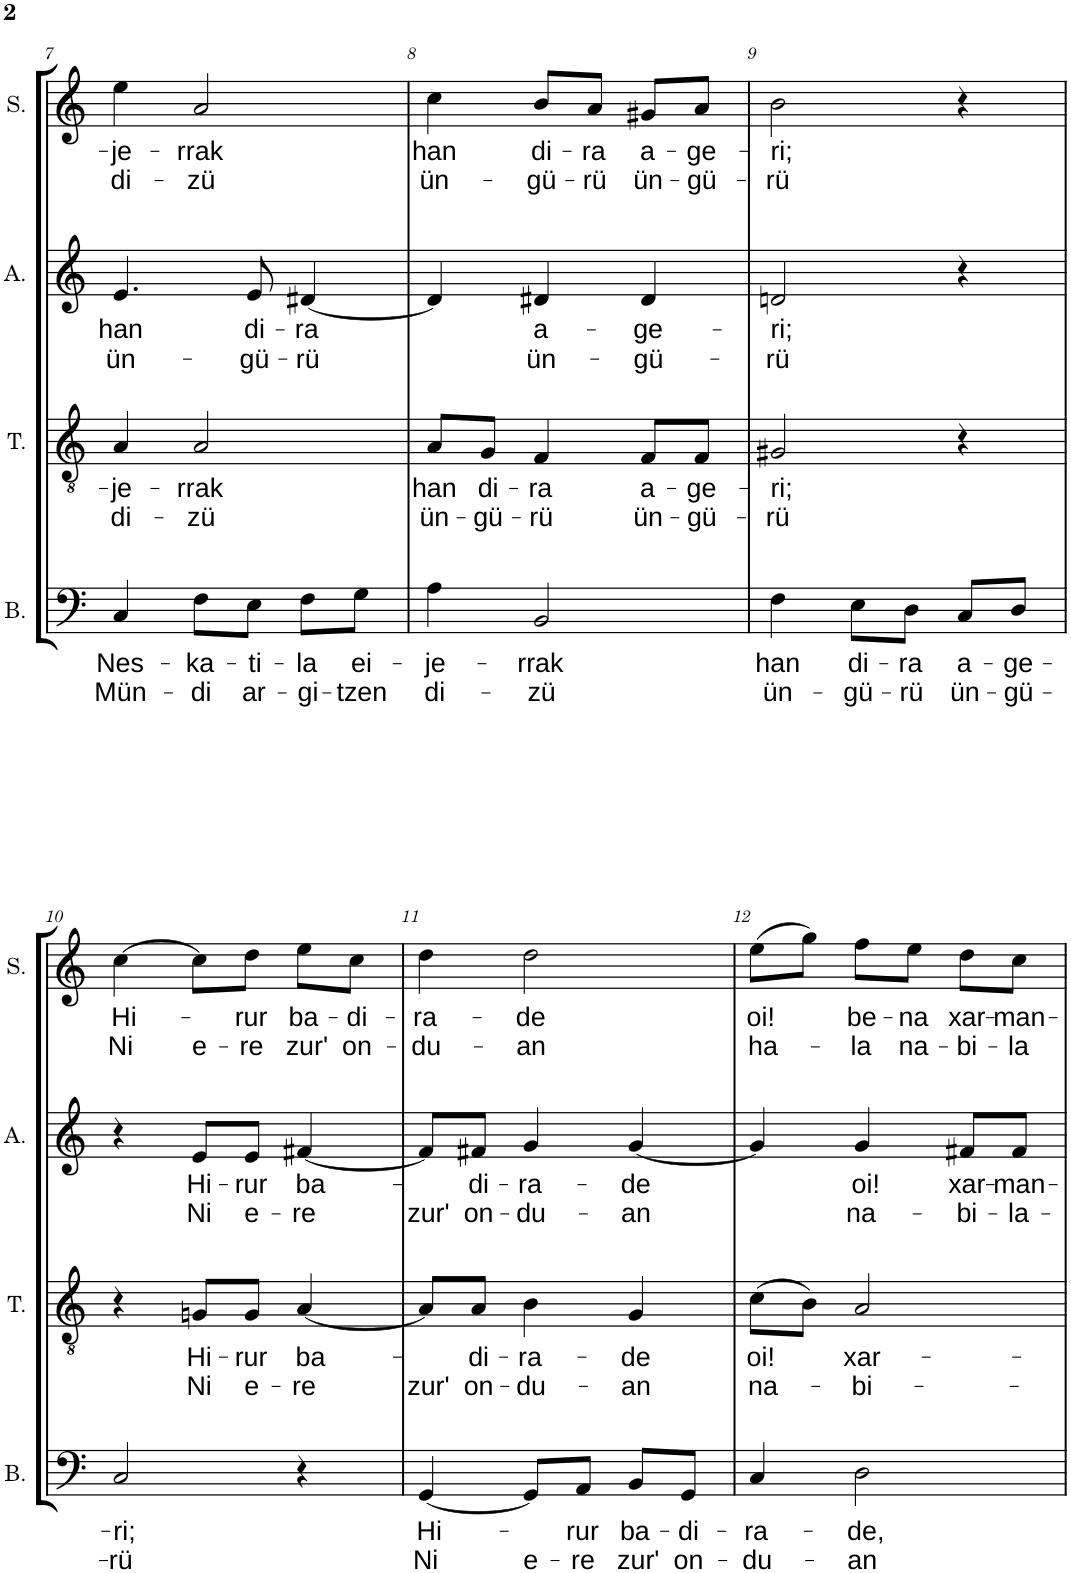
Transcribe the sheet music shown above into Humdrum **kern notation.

**kern	**text	**text	**kern	**text	**text	**kern	**text	**text	**kern	**text	**text
*part4	*part4	*part4	*part3	*part3	*part3	*part2	*part2	*part2	*part1	*part1	*part1
*staff4	*staff4	*staff4	*staff3	*staff3	*staff3	*staff2	*staff2	*staff2	*staff1	*staff1	*staff1
*I"Basse	*	*	*I"Ténor	*	*	*I"Alto	*	*	*I"Soprano	*	*
*I'B.	*	*	*I'T.	*	*	*I'A.	*	*	*I'S.	*	*
!!LO:PB:g=z
*clefF4	*	*	*clefGv2	*	*	*clefG2	*	*	*clefG2	*	*
*k[]	*	*	*k[]	*	*	*k[]	*	*	*k[]	*	*
*M3/4	*	*	*M3/4	*	*	*M3/4	*	*	*M3/4	*	*
=7	=7	=7	=7	=7	=7	=7	=7	=7	=7	=7	=7
!	!LO:LY:b	!LO:LY:b	!	!LO:LY:b	!LO:LY:b	!	!LO:LY:b	!LO:LY:b	!	!LO:LY:b	!LO:LY:b
4C/	Nes-	Mün-	4A/	-je-	di-	4.e/	han	ün-	4ee\	-je-	di-
!	!LO:LY:b	!LO:LY:b	!	!LO:LY:b	!LO:LY:b	!	!	!	!	!LO:LY:b	!LO:LY:b
8F\L	-ka-	-di	2A/	-rrak	-zü	.	.	.	2a/	-rrak	-zü
!	!LO:LY:b	!LO:LY:b	!	!	!	!	!LO:LY:b	!LO:LY:b	!	!	!
8E\J	-ti-	ar-	.	.	.	8e/	di-	-gü-	.	.	.
!	!LO:LY:b	!LO:LY:b	!	!	!	!	!LO:LY:b	!LO:LY:b	!	!	!
8F\L	-la	-gi-	.	.	.	[4d#X/	-ra	-rü	.	.	.
!	!LO:LY:b	!LO:LY:b	!	!	!	!	!	!	!	!	!
8G\J	ei-	-tzen	.	.	.	.	.	.	.	.	.
=8	=8	=8	=8	=8	=8	=8	=8	=8	=8	=8	=8
!	!LO:LY:b	!LO:LY:b	!	!LO:LY:b	!LO:LY:b	!	!	!	!	!LO:LY:b	!LO:LY:b
4A\	-je-	di-	8A/L	han	ün-	4d#/]	.	.	4cc\	han	ün-
!	!	!	!	!LO:LY:b	!LO:LY:b	!	!	!	!	!	!
.	.	.	8G/J	di-	-gü-	.	.	.	.	.	.
!	!LO:LY:b	!LO:LY:b	!	!LO:LY:b	!LO:LY:b	!	!LO:LY:b	!LO:LY:b	!	!LO:LY:b	!LO:LY:b
2BB/	-rrak	-zü	4F/	-ra	-rü	4d#X/	a-	ün-	8b/L	di-	-gü-
!	!	!	!	!	!	!	!	!	!	!LO:LY:b	!LO:LY:b
.	.	.	.	.	.	.	.	.	8a/J	-ra	-rü
!	!	!	!	!LO:LY:b	!LO:LY:b	!	!LO:LY:b	!LO:LY:b	!	!LO:LY:b	!LO:LY:b
.	.	.	8F/L	a-	ün-	4d#/	-ge-	-gü-	8g#X/L	a-	ün-
!	!	!	!	!LO:LY:b	!LO:LY:b	!	!	!	!	!LO:LY:b	!LO:LY:b
.	.	.	8F/J	-ge-	-gü-	.	.	.	8a/J	-ge-	-gü-
=9	=9	=9	=9	=9	=9	=9	=9	=9	=9	=9	=9
!	!LO:LY:b	!LO:LY:b	!	!LO:LY:b	!LO:LY:b	!	!LO:LY:b	!LO:LY:b	!	!LO:LY:b	!LO:LY:b
4F\	han	ün-	2G#X/	-ri;	-rü	2dn/	-ri;	-rü	2b\	-ri;	-rü
!	!LO:LY:b	!LO:LY:b	!	!	!	!	!	!	!	!	!
8E\L	di-	-gü-	.	.	.	.	.	.	.	.	.
!	!LO:LY:b	!LO:LY:b	!	!	!	!	!	!	!	!	!
8D\J	-ra	-rü	.	.	.	.	.	.	.	.	.
!	!LO:LY:b	!LO:LY:b	!	!	!	!	!	!	!	!	!
8C/L	a-	ün-	4r	.	.	4r	.	.	4r	.	.
!	!LO:LY:b	!LO:LY:b	!	!	!	!	!	!	!	!	!
8D/J	-ge-	-gü-	.	.	.	.	.	.	.	.	.
!!LO:LB:g=z
=10	=10	=10	=10	=10	=10	=10	=10	=10	=10	=10	=10
!	!LO:LY:b	!LO:LY:b	!	!	!	!	!	!	!	!LO:LY:b	!LO:LY:b
2C/	-ri;	-rü	4r	.	.	4r	.	.	[4cc\	Hi-	Ni
!	!	!	!	!LO:LY:b	!LO:LY:b	!	!LO:LY:b	!LO:LY:b	!	!	!LO:LY:b
.	.	.	8Gn/L	Hi-	Ni	8e/L	Hi-	Ni	8cc\L]	.	e-
!	!	!	!	!LO:LY:b	!LO:LY:b	!	!LO:LY:b	!LO:LY:b	!	!LO:LY:b	!LO:LY:b
.	.	.	8G/J	-rur	e-	8e/J	-rur	e-	8dd\J	-rur	-re
!	!	!	!	!LO:LY:b	!LO:LY:b	!	!LO:LY:b	!LO:LY:b	!	!LO:LY:b	!LO:LY:b
4r	.	.	[4A/	ba-	-re	[4f#X/	ba-	-re	8ee\L	ba-	zur'
!	!	!	!	!	!	!	!	!	!	!LO:LY:b	!LO:LY:b
.	.	.	.	.	.	.	.	.	8cc\J	-di-	on-
=11	=11	=11	=11	=11	=11	=11	=11	=11	=11	=11	=11
!	!LO:LY:b	!LO:LY:b	!	!	!LO:LY:b	!	!	!LO:LY:b	!	!LO:LY:b	!LO:LY:b
[4GG/	Hi-	Ni	8A/L]	.	zur'	8f#/L]	.	zur'	4dd\	-ra-	-du-
!	!	!	!	!LO:LY:b	!LO:LY:b	!	!LO:LY:b	!LO:LY:b	!	!	!
.	.	.	8A/J	-di-	on-	8f#X/J	-di-	on-	.	.	.
!	!	!LO:LY:b	!	!LO:LY:b	!LO:LY:b	!	!LO:LY:b	!LO:LY:b	!	!LO:LY:b	!LO:LY:b
8GG/L]	.	e-	4B\	-ra-	-du-	4g/	-ra-	-du-	2dd\	-de	-an
!	!LO:LY:b	!LO:LY:b	!	!	!	!	!	!	!	!	!
8AA/J	-rur	-re	.	.	.	.	.	.	.	.	.
!	!LO:LY:b	!LO:LY:b	!	!LO:LY:b	!LO:LY:b	!	!LO:LY:b	!LO:LY:b	!	!	!
8BB/L	ba-	zur'	4G/	-de	-an	[4g/	-de	-an	.	.	.
!	!LO:LY:b	!LO:LY:b	!	!	!	!	!	!	!	!	!
8GG/J	-di-	on-	.	.	.	.	.	.	.	.	.
=12	=12	=12	=12	=12	=12	=12	=12	=12	=12	=12	=12
!	!LO:LY:b	!LO:LY:b	!	!LO:LY:b	!LO:LY:b	!	!	!	!	!LO:LY:b	!LO:LY:b
4C/	-ra-	-du-	(8c\L	oi!	na-	4g/]	.	.	(8ee\L	oi!	ha-
.	.	.	8B\J)	.	.	.	.	.	8gg\J)	.	.
!	!LO:LY:b	!LO:LY:b	!	!LO:LY:b	!LO:LY:b	!	!LO:LY:b	!LO:LY:b	!	!LO:LY:b	!LO:LY:b
2D\	-de,	-an	2A/	xar-	-bi-	4g/	oi!	na-	8ff\L	be-	-la
!	!	!	!	!	!	!	!	!	!	!LO:LY:b	!LO:LY:b
.	.	.	.	.	.	.	.	.	8ee\J	-na	na-
!	!	!	!	!	!	!	!LO:LY:b	!LO:LY:b	!	!LO:LY:b	!LO:LY:b
.	.	.	.	.	.	8f#X/L	xar-	-bi-	8dd\L	xar-	-bi-
!	!	!	!	!	!	!	!LO:LY:b	!LO:LY:b	!	!LO:LY:b	!LO:LY:b
.	.	.	.	.	.	8f#/J	-man-	-la-	8cc\J	-man-	-la
=	=	=	=	=	=	=	=	=	=	=	=
*-	*-	*-	*-	*-	*-	*-	*-	*-	*-	*-	*-
